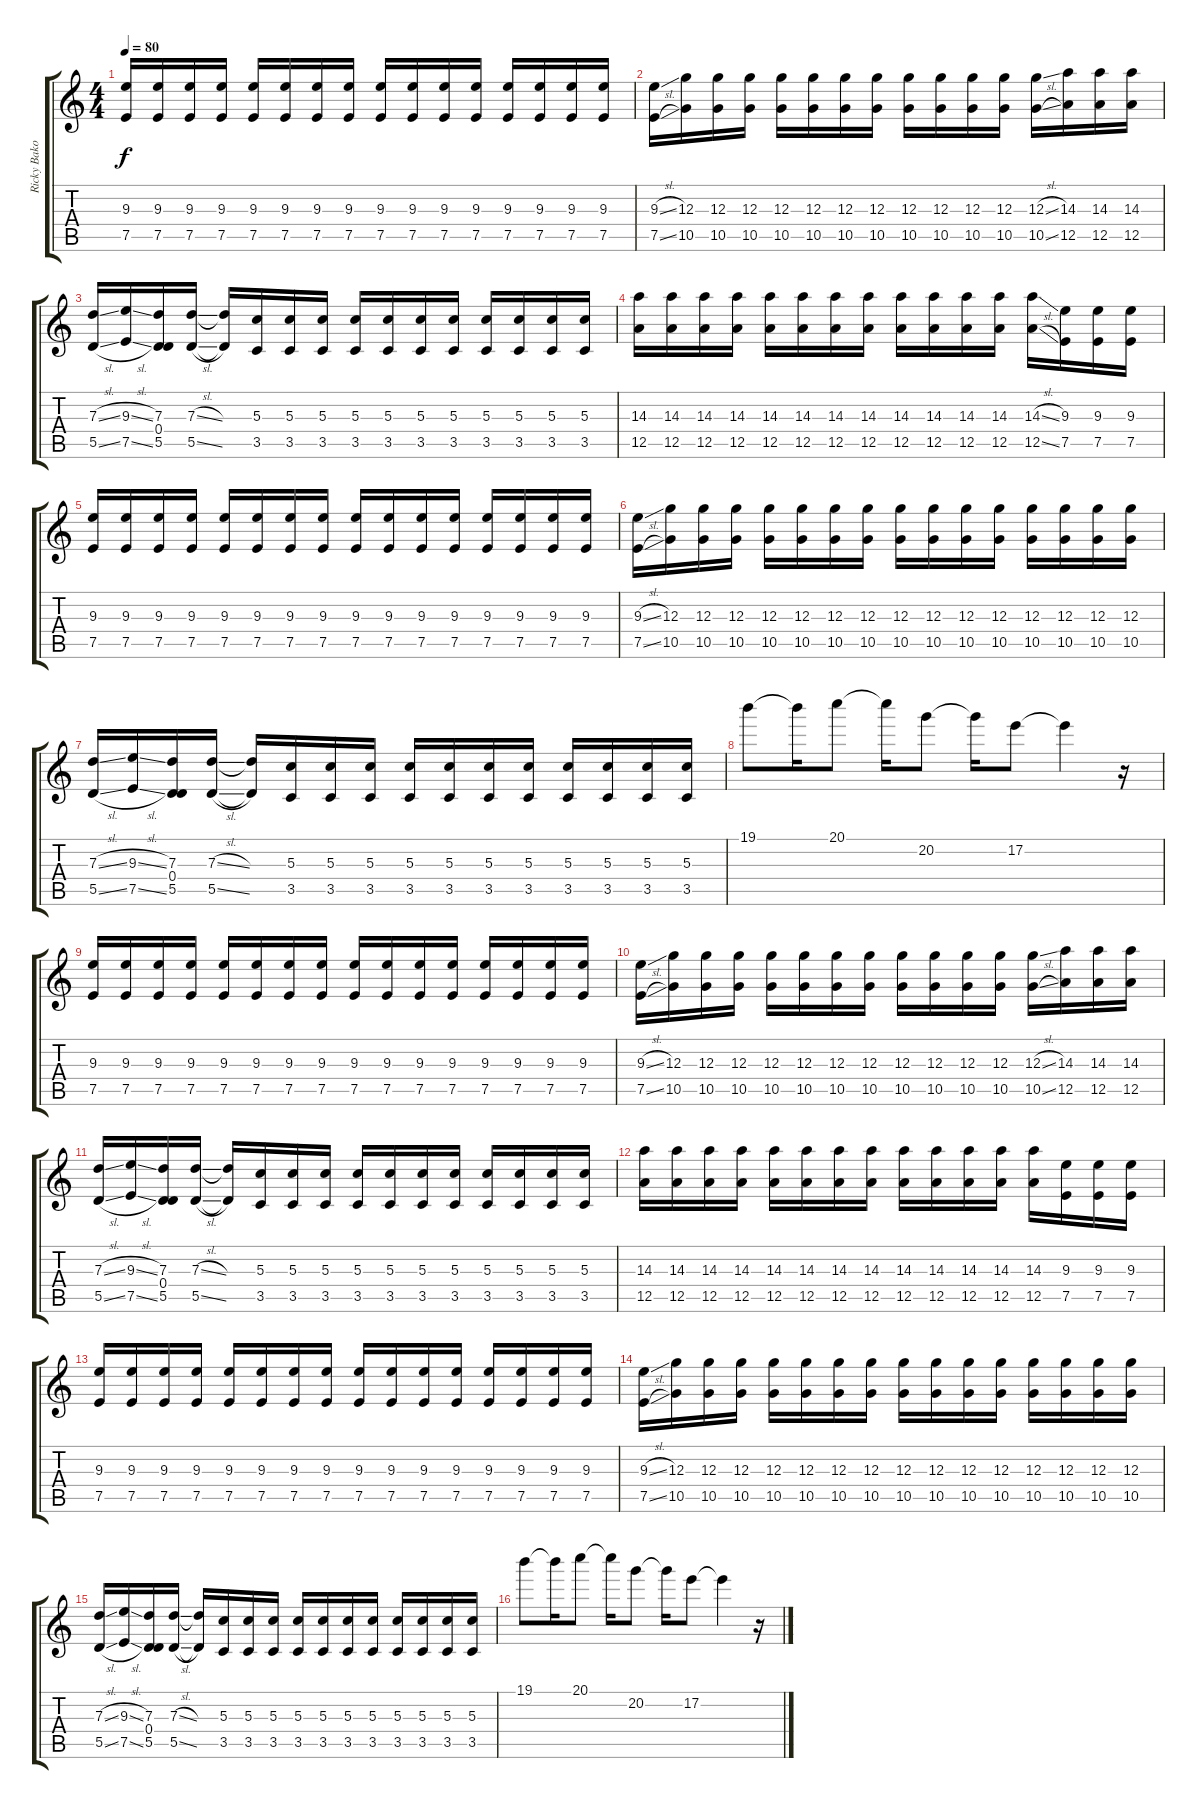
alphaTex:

\track ("Ricky Bakosh" "Ricky Bako") {instrument overdrivenguitar}
\staff {score tabs}
\tuning (E4 B3 G3 D3 A2 D2) {hide}
\ts (4 4)
\tempo 80
\clef g2
\ks c
(9.3 7.5).16{dy f} (9.3 7.5).16 (9.3 7.5).16 (9.3 7.5).16 (9.3 7.5).16 (9.3 7.5).16 (9.3 7.5).16 (9.3 7.5).16 (9.3 7.5).16 (9.3 7.5).16 (9.3 7.5).16 (9.3 7.5).16 (9.3 7.5).16 (9.3 7.5).16 (9.3 7.5).16 (9.3 7.5).16 |
(9.3{sl} 7.5{sl}).16 (12.3 10.5).16 (12.3 10.5).16 (12.3 10.5).16 (12.3 10.5).16 (12.3 10.5).16 (12.3 10.5).16 (12.3 10.5).16 (12.3 10.5).16 (12.3 10.5).16 (12.3 10.5).16 (12.3 10.5).16 (12.3{sl} 10.5{sl}).16 (14.3 12.5).16 (14.3 12.5).16 (14.3 12.5).16 |
(7.3{sl} 5.5{sl}).16 (9.3{sl} 7.5{sl}).16 (7.3 0.4 5.5).16 (7.3{sl} 5.5{sl}).16 (7.3{t} 5.5{t}).16 (5.3 3.5).16 (5.3 3.5).16 (5.3 3.5).16 (5.3 3.5).16 (5.3 3.5).16 (5.3 3.5).16 (5.3 3.5).16 (5.3 3.5).16 (5.3 3.5).16 (5.3 3.5).16 (5.3 3.5).16 |
(14.3 12.5).16 (14.3 12.5).16 (14.3 12.5).16 (14.3 12.5).16 (14.3 12.5).16 (14.3 12.5).16 (14.3 12.5).16 (14.3 12.5).16 (14.3 12.5).16 (14.3 12.5).16 (14.3 12.5).16 (14.3 12.5).16 (14.3{sl} 12.5{sl}).16 (9.3 7.5).16 (9.3 7.5).16 (9.3 7.5).16 |
(9.3 7.5).16 (9.3 7.5).16 (9.3 7.5).16 (9.3 7.5).16 (9.3 7.5).16 (9.3 7.5).16 (9.3 7.5).16 (9.3 7.5).16 (9.3 7.5).16 (9.3 7.5).16 (9.3 7.5).16 (9.3 7.5).16 (9.3 7.5).16 (9.3 7.5).16 (9.3 7.5).16 (9.3 7.5).16 |
(9.3{sl} 7.5{sl}).16 (12.3 10.5).16 (12.3 10.5).16 (12.3 10.5).16 (12.3 10.5).16 (12.3 10.5).16 (12.3 10.5).16 (12.3 10.5).16 (12.3 10.5).16 (12.3 10.5).16 (12.3 10.5).16 (12.3 10.5).16 (12.3 10.5).16 (12.3 10.5).16 (12.3 10.5).16 (12.3 10.5).16 |
(7.3{sl} 5.5{sl}).16 (9.3{sl} 7.5{sl}).16 (7.3 0.4 5.5).16 (7.3{sl} 5.5{sl}).16 (7.3{t} 5.5{t}).16 (5.3 3.5).16 (5.3 3.5).16 (5.3 3.5).16 (5.3 3.5).16 (5.3 3.5).16 (5.3 3.5).16 (5.3 3.5).16 (5.3 3.5).16 (5.3 3.5).16 (5.3 3.5).16 (5.3 3.5).16 |
19.1.8 19.1{t}.16 20.1.8 20.1{t}.16 20.2.8 20.2{t}.16 17.2.8 17.2{t}.4 r.16 |
(9.3 7.5).16 (9.3 7.5).16 (9.3 7.5).16 (9.3 7.5).16 (9.3 7.5).16 (9.3 7.5).16 (9.3 7.5).16 (9.3 7.5).16 (9.3 7.5).16 (9.3 7.5).16 (9.3 7.5).16 (9.3 7.5).16 (9.3 7.5).16 (9.3 7.5).16 (9.3 7.5).16 (9.3 7.5).16 |
(9.3{sl} 7.5{sl}).16 (12.3 10.5).16 (12.3 10.5).16 (12.3 10.5).16 (12.3 10.5).16 (12.3 10.5).16 (12.3 10.5).16 (12.3 10.5).16 (12.3 10.5).16 (12.3 10.5).16 (12.3 10.5).16 (12.3 10.5).16 (12.3{sl} 10.5{sl}).16 (14.3 12.5).16 (14.3 12.5).16 (14.3 12.5).16 |
(7.3{sl} 5.5{sl}).16 (9.3{sl} 7.5{sl}).16 (7.3 0.4 5.5).16 (7.3{sl} 5.5{sl}).16 (7.3{t} 5.5{t}).16 (5.3 3.5).16 (5.3 3.5).16 (5.3 3.5).16 (5.3 3.5).16 (5.3 3.5).16 (5.3 3.5).16 (5.3 3.5).16 (5.3 3.5).16 (5.3 3.5).16 (5.3 3.5).16 (5.3 3.5).16 |
(14.3 12.5).16 (14.3 12.5).16 (14.3 12.5).16 (14.3 12.5).16 (14.3 12.5).16 (14.3 12.5).16 (14.3 12.5).16 (14.3 12.5).16 (14.3 12.5).16 (14.3 12.5).16 (14.3 12.5).16 (14.3 12.5).16 (14.3 12.5).16 (9.3 7.5).16 (9.3 7.5).16 (9.3 7.5).16 |
(9.3 7.5).16 (9.3 7.5).16 (9.3 7.5).16 (9.3 7.5).16 (9.3 7.5).16 (9.3 7.5).16 (9.3 7.5).16 (9.3 7.5).16 (9.3 7.5).16 (9.3 7.5).16 (9.3 7.5).16 (9.3 7.5).16 (9.3 7.5).16 (9.3 7.5).16 (9.3 7.5).16 (9.3 7.5).16 |
(9.3{sl} 7.5{sl}).16 (12.3 10.5).16 (12.3 10.5).16 (12.3 10.5).16 (12.3 10.5).16 (12.3 10.5).16 (12.3 10.5).16 (12.3 10.5).16 (12.3 10.5).16 (12.3 10.5).16 (12.3 10.5).16 (12.3 10.5).16 (12.3 10.5).16 (12.3 10.5).16 (12.3 10.5).16 (12.3 10.5).16 |
(7.3{sl} 5.5{sl}).16 (9.3{sl} 7.5{sl}).16 (7.3 0.4 5.5).16 (7.3{sl} 5.5{sl}).16 (7.3{t} 5.5{t}).16 (5.3 3.5).16 (5.3 3.5).16 (5.3 3.5).16 (5.3 3.5).16 (5.3 3.5).16 (5.3 3.5).16 (5.3 3.5).16 (5.3 3.5).16 (5.3 3.5).16 (5.3 3.5).16 (5.3 3.5).16 |
19.1.8 19.1{t}.16 20.1.8 20.1{t}.16 20.2.8 20.2{t}.16 17.2.8 17.2{t}.4 r.16
